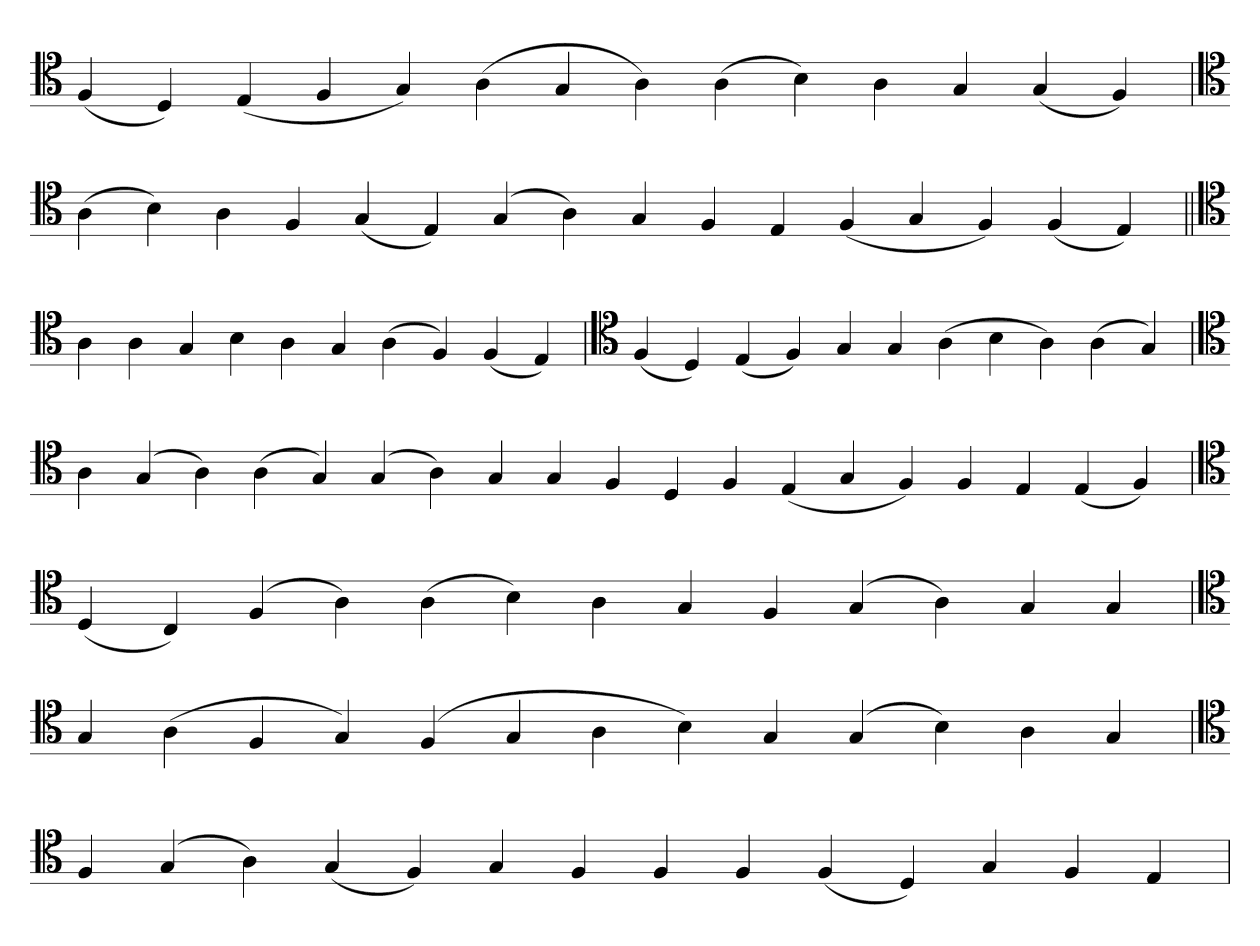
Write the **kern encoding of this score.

**kern
*part1
*staff1
*clefC4
=
(4F
4D)
(4E
4F
4G)
(4A
4G
4A)
(4A
4B)
4A
4G
(4G
4F)
=`
*clefC4
(4A
4B)
4A
4F
(4G
4E)
(4G
4A)
4G
4F
4E
(4F
4G
4F)
(4F
4E)
=||
*clefC4
4A
4A
4G
4B
4A
4G
(4A
4F)
(4F
4E)
=`
*clefC4
(4F
4D)
(4E
4F)
4G
4G
(4A
4B
4A)
(4A
4G)
='
*clefC4
4A
(4G
4A)
(4A
4G)
(4G
4A)
4G
4G
4F
4D
4F
(4E
4G
4F)
4F
4E
(4E
4F)
=
*clefC4
(4D
4C)
(4F
4A)
(4A
4B)
4A
4G
4F
(4G
4A)
4G
4G
=`
*clefC4
4G
(4A
4F
4G)
(4F
4G
4A
4B)
4G
(4G
4B)
4A
4G
='
*clefC4
4F
(4G
4A)
(4G
4F)
4G
4F
4F
4F
(4F
4D)
4G
4F
4E
=`
*-
